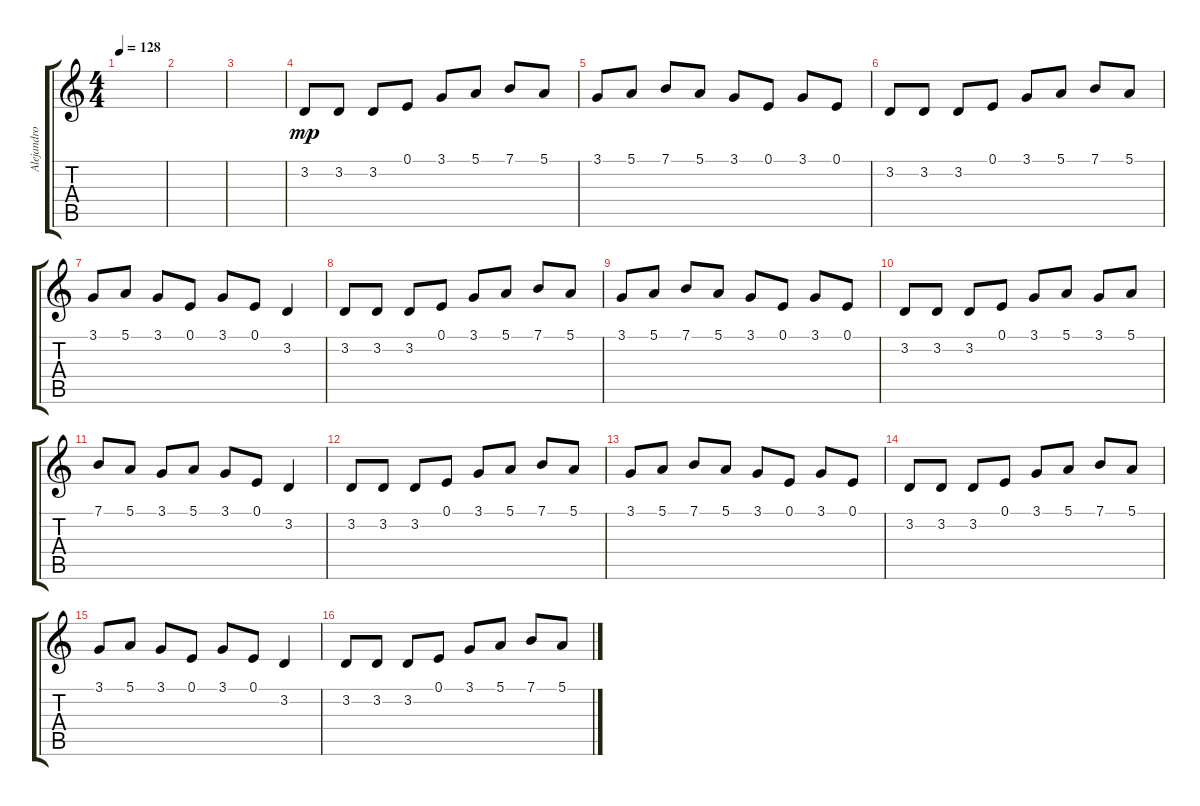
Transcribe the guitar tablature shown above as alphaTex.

\track ("Alejandro Marcovich...OH SI !!" "Alejandro ") {instrument musicbox}
\staff {score tabs}
\tuning (E4 B3 G3 D3 A2 E2) {hide}
\ts (4 4)
\tempo 128
\clef g2
\ks c
|
|
|
3.2.8{dy mp} 3.2.8 3.2.8 0.1.8 3.1.8 5.1.8 7.1.8 5.1.8 |
3.1.8 5.1.8 7.1.8 5.1.8 3.1.8 0.1.8 3.1.8 0.1.8 |
3.2.8 3.2.8 3.2.8 0.1.8 3.1.8 5.1.8 7.1.8 5.1.8 |
3.1.8 5.1.8 3.1.8 0.1.8 3.1.8 0.1.8 3.2.4 |
3.2.8 3.2.8 3.2.8 0.1.8 3.1.8 5.1.8 7.1.8 5.1.8 |
3.1.8 5.1.8 7.1.8 5.1.8 3.1.8 0.1.8 3.1.8 0.1.8 |
3.2.8 3.2.8 3.2.8 0.1.8 3.1.8 5.1.8 3.1.8 5.1.8 |
7.1.8 5.1.8 3.1.8 5.1.8 3.1.8 0.1.8 3.2.4 |
3.2.8 3.2.8 3.2.8 0.1.8 3.1.8 5.1.8 7.1.8 5.1.8 |
3.1.8 5.1.8 7.1.8 5.1.8 3.1.8 0.1.8 3.1.8 0.1.8 |
3.2.8 3.2.8 3.2.8 0.1.8 3.1.8 5.1.8 7.1.8 5.1.8 |
3.1.8 5.1.8 3.1.8 0.1.8 3.1.8 0.1.8 3.2.4 |
3.2.8 3.2.8 3.2.8 0.1.8 3.1.8 5.1.8 7.1.8 5.1.8
